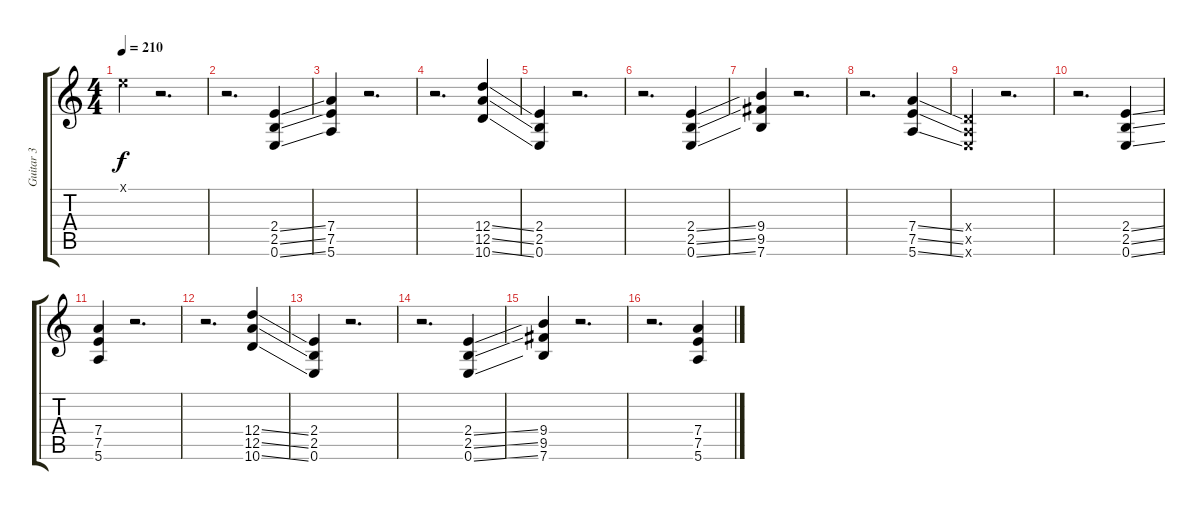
\track ("Guitar 3" "Guitar 3") {instrument distortionguitar}
\staff {score tabs}
\tuning (E4 B3 G3 D3 A2 E2) {hide}
\ts (4 4)
\tempo 210
\clef g2
\ks c
0.1{x}.4{dy f} r.2{d} |
r.2{d} (2.4{ss} 2.5{ss} 0.6{ss}).4 |
(7.4 7.5 5.6).4 r.2{d} |
r.2{d} (12.4{ss} 12.5{ss} 10.6{ss}).4 |
(2.4 2.5 0.6).4 r.2{d} |
r.2{d} (2.4{ss} 2.5{ss} 0.6{ss}).4 |
(9.4 9.5 7.6).4 r.2{d} |
r.2{d} (7.4{ss} 7.5{ss} 5.6{ss}).4 |
(0.4{x} 0.5{x} 0.6{x}).4 r.2{d} |
r.2{d} (2.4{ss} 2.5{ss} 0.6{ss}).4 |
(7.4 7.5 5.6).4 r.2{d} |
r.2{d} (12.4{ss} 12.5{ss} 10.6{ss}).4 |
(2.4 2.5 0.6).4 r.2{d} |
r.2{d} (2.4{ss} 2.5{ss} 0.6{ss}).4 |
(9.4 9.5 7.6).4 r.2{d} |
r.2{d} (7.4{ss} 7.5{ss} 5.6{ss}).4
